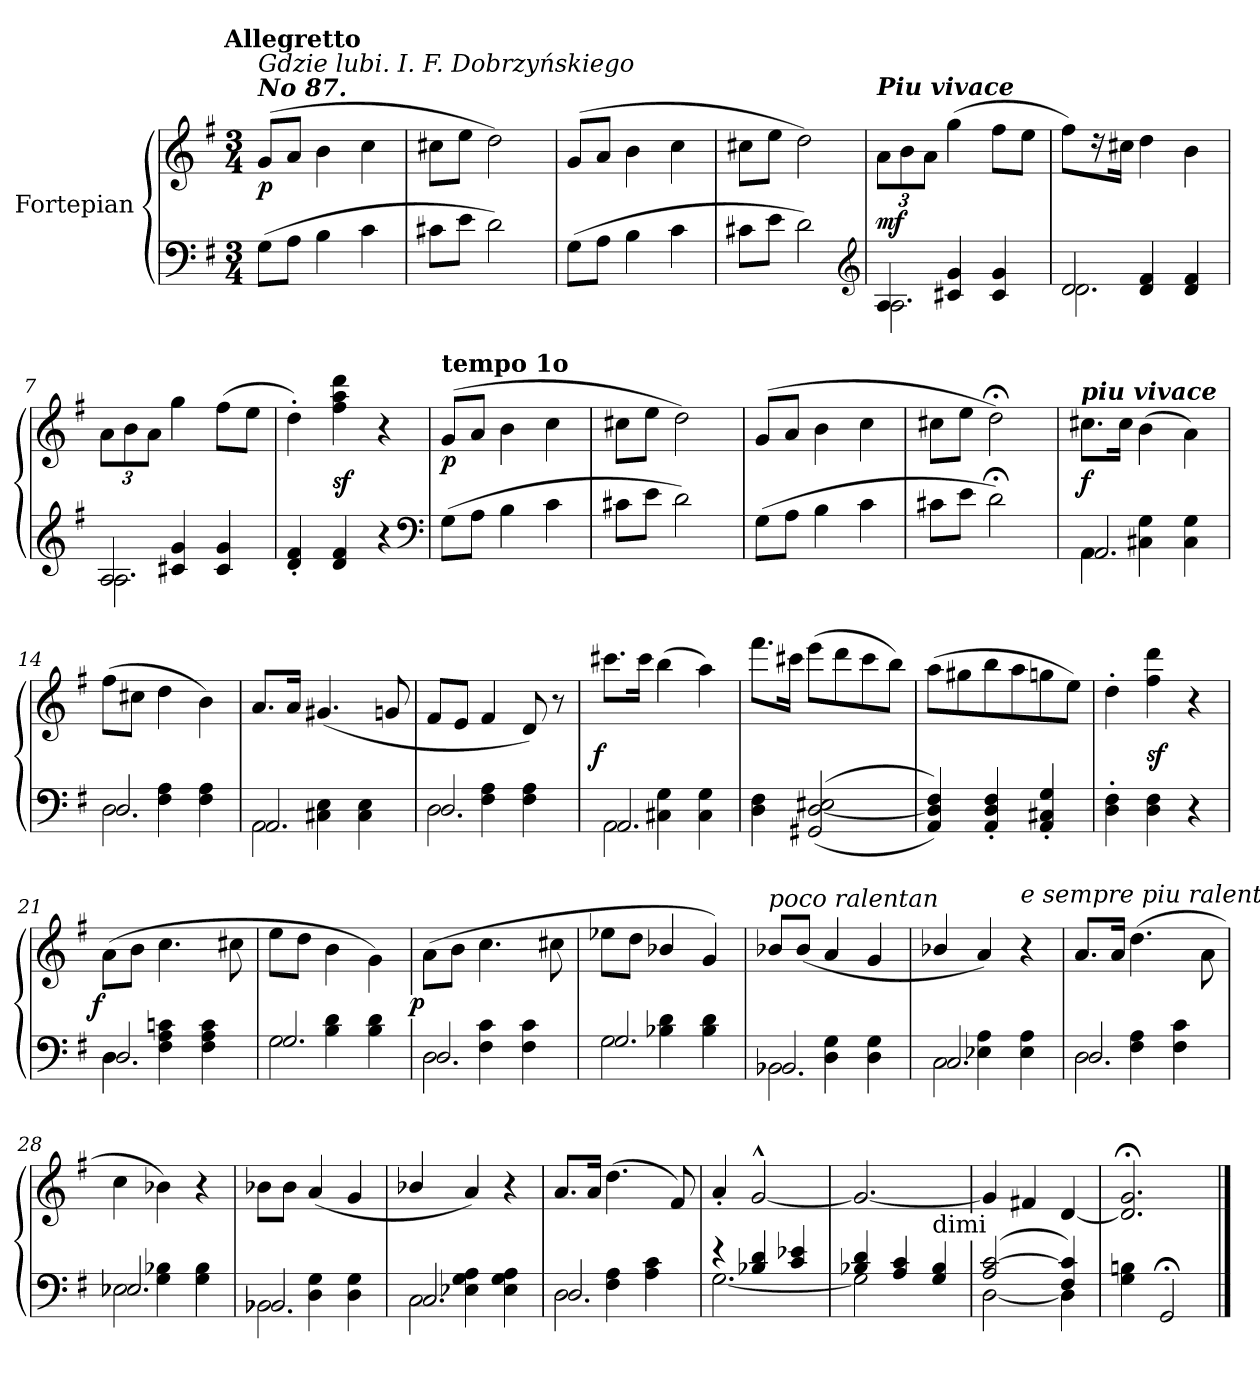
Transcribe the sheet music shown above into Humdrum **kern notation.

**kern	**kern	**dynam
*part1	*part1	*part1
*staff2	*staff1	*staff1/2
*I"Fortepian	*	*
*clefF4	*clefG2	*
*k[f#]	*k[f#]	*
!!LO:TX:omd:t=Allegretto
*M3/4	*M3/4	*
*MM108	*MM108	*
=1	=1	=1
!	!LO:TX:a:Bi:t=No 87.	!
!	!LO:TX:a:i:t=Gdzie lubi. I. F. Dobrzyńskiego	!
(8G\L	(8g/L	p
8A\J	8a/J	.
4B\	4b\	.
4c\	4cc\	.
=2	=2	=2
8c#X\L	8cc#X\L	.
8e\J	8ee\J	.
2d\)	2dd\)	.
=3	=3	=3
(8G\L	(8g/L	.
8A\J	8a/J	.
4B\	4b\	.
4c\	4cc\	.
=4	=4	=4
8c#X\L	8cc#X\L	.
8e\J	8ee\J	.
2d\)	2dd\)	.
*clefG2	*	*
=5	=5	=5
!	!LO:TX:a:Bi:t=Piu vivace	!
!LO:N:vis=2	!	!
*^	*	*
4A/	2.A\	12a\L	mf
.	.	12b\	.
.	.	12a\J	.
4c#X/ 4g/	.	(4gg\	.
4c#/ 4g/	.	8ff#\L	.
.	.	8ee\J	.
=6	=6	=6	=6
!LO:N:vis=2	!	!	!
4d/	2.d\	8ff#\L)	.
.	.	16r	.
.	.	16cc#X\Jk	.
4d/ 4f#/	.	4dd\	.
4d/ 4f#/	.	4b\	.
=7	=7	=7	=7
!LO:N:vis=2	!	!	!
4A/	2.A\	12a\L	.
.	.	12b\	.
.	.	12a\J	.
4c#X/ 4g/	.	4gg\	.
4c#/ 4g/	.	(8ff#\L	.
.	.	8ee\J	.
*v	*v	*	*
=8	=8	=8
4d'/ 4f#'/	4dd'\)	.
4d/ 4f#/	4ff#\ 4aa\ 4ddd\	sf
4r	4r	.
*clefF4	*	*
=9	=9	=9
!	!LO:TX:a:B:t=tempo 1o	!
(8G\L	(8g/L	p
8A\J	8a/J	.
4B\	4b\	.
4c\	4cc\	.
=10	=10	=10
8c#X\L	8cc#X\L	.
8e\J	8ee\J	.
2d\)	2dd\)	.
=11	=11	=11
(8G\L	(8g/L	.
8A\J	8a/J	.
4B\	4b\	.
4c\	4cc\	.
=12	=12	=12
8c#X\L	8cc#X\L	.
8e\J	8ee\J	.
2d;<\)	2dd;<\)	.
=13	=13	=13
!	!LO:TX:a:Bi:t=piu vivace	!
!LO:N:vis=2	!	!
*^	*	*
4AA\	2.AA/	8.cc#X\L	f
.	.	16cc#\Jk	.
4C#X\ 4G\	.	(4b\	.
4C#\ 4G\	.	4a\)	.
=14	=14	=14	=14
!LO:N:vis=2	!	!	!
4D\	2.D/	(8ff#\L	.
.	.	8cc#X\J	.
4F#\ 4A\	.	4dd\	.
4F#\ 4A\	.	4b\)	.
=15	=15	=15	=15
!LO:N:vis=2	!	!	!
4AA\	2.AA/	8.a/L	.
.	.	16a/Jk	.
4C#X\ 4E\	.	(4.g#X/	.
4C#\ 4E\	.	.	.
.	.	8gn/	.
=16	=16	=16	=16
!LO:N:vis=2	!	!	!
4D\	2.D/	8f#/L	.
.	.	8e/J	.
4F#\ 4A\	.	4f#/	.
4F#\ 4A\	.	8d/)	.
.	.	8r	.
=17	=17	=17	=17
!LO:N:vis=2	!	!	!LO:DY:rj
4AA\	2.AA/	8.ccc#X\L	f
.	.	16ccc#\Jk	.
4C#X\ 4G\	.	(4bb\	.
4C#\ 4G\	.	4aa\)	.
*v	*v	*	*
=18	=18	=18
4D\ 4F#\	8.fff#\L	.
.	16ccc#X\Jk	.
(<(>2GG#X/ [2D/ 2E#X/	(8eee\L	.
.	8ddd\	.
.	8ccc#\	.
.	8bb\J)	.
=19	=19	=19
4AA/ 4D]/ 4F#/))	(8aa\L	.
.	8gg#X\	.
4AA'/ 4D'/ 4F#'/	8bb\	.
.	8aa\	.
4AA'/ 4C#X'/ 4G'/	8ggn\	.
.	8ee\J)	.
=20	=20	=20
4D'\ 4F#'\	4dd'\	.
4D\ 4F#\	4ff#\ 4ddd\	sf
4r	4r	.
=21	=21	=21
!LO:N:vis=2	!	!LO:DY:rj
*^	*	*
4D\	2.D/	(8a\L	f
.	.	8b\J	.
4F#\ 4A\ 4cn\	.	4.cc\	.
4F#\ 4A\ 4c\	.	.	.
.	.	8cc#X\	.
=22	=22	=22	=22
!LO:N:vis=2	!	!	!
4G\	2.G/	8ee\L	.
.	.	8dd\J	.
4B\ 4d\	.	4b\	.
4B\ 4d\	.	4g\)	.
=23	=23	=23	=23
!LO:N:vis=2	!	!	!LO:DY:rj
4D\	2.D/	(8a\L	p
.	.	8b\J	.
4F#\ 4c\	.	4.cc\	.
4F#\ 4c\	.	.	.
.	.	8cc#X\	.
=24	=24	=24	=24
!LO:N:vis=2	!	!	!
4G\	2.G/	8ee-X\L	.
.	.	8dd\J	.
4B-X\ 4d\	.	4b-X/	.
4B-\ 4d\	.	4g/)	.
=25	=25	=25	=25
!	!	!LO:TX:a:i:t=poco ralentan	!
!LO:N:vis=2	!	!	!
4BB-X\	2.BB-X/	8b-X/L	.
.	.	(8b-/J	.
4D\ 4G\	.	4a/	.
4D\ 4G\	.	4g/	.
=26	=26	=26	=26
!LO:N:vis=2	!	!	!
4C\	2.C/	4b-X/	.
4E-X\ 4A\	.	4a/)	.
!	!	!LO:TX:a:i:t=e sempre piu ralentando	!
4E-\ 4A\	.	4r	.
=27	=27	=27	=27
!LO:N:vis=2	!	!	!
4D\	2.D/	8.a/L	.
.	.	16a/Jk	.
4F#\ 4A\	.	(4.dd\	.
4F#\ 4c\	.	.	.
.	.	8a\	.
=28	=28	=28	=28
!LO:N:vis=2	!	!	!
4E-X\	2.E-X/	4cc\	.
4G\ 4B-X\	.	4b-X\)	.
4G\ 4B-\	.	4r	.
=29	=29	=29	=29
!LO:N:vis=2	!	!	!
4BB-X\	2.BB-X/	8b-X\L	.
.	.	8b-\J	.
4D\ 4G\	.	(4a/	.
4D\ 4G\	.	4g/	.
=30	=30	=30	=30
!LO:N:vis=2	!	!	!
4C\	2.C/	4b-X/	.
4E-X\ 4G\ 4A\	.	4a/)	.
4E-\ 4G\ 4A\	.	4r	.
=31	=31	=31	=31
!LO:N:vis=2	!	!	!
4D\	2.D/	8.a/L	.
.	.	16a/Jk	.
4F#\ 4A\	.	(<4.dd\	.
4A\ 4c\	.	.	.
.	.	8f#/)	.
=32	=32	=32	=32
4r	[2.G\	4a'/	.
4B-X/ 4d/	.	[2g^^/	.
4c/ 4e-X/	.	.	.
=33	=33	=33	=33
*	*	*^	*
4B-X/ 4d/	2G\]	2.g/_	2ryy	.
4A/ 4c/	.	.	.	.
!	!	!	!LO:TX:c:t=dimi	!
4G/ 4B-/	4rBByy	.	4ryy	.
*	*	*v	*v	*
=34	=34	=34	=34
(<2A/ [2c/	[2D\	4g/]	.
.	.	4f#X/	.
4F#/ 4c]/)	4D\]	[4d/	.
*v	*v	*	*
=35	=35	=35
4G\ 4Bn\	2.d];</ 2.g;</	.
2GG;/	.	.
==	==	==
*-	*-	*-
